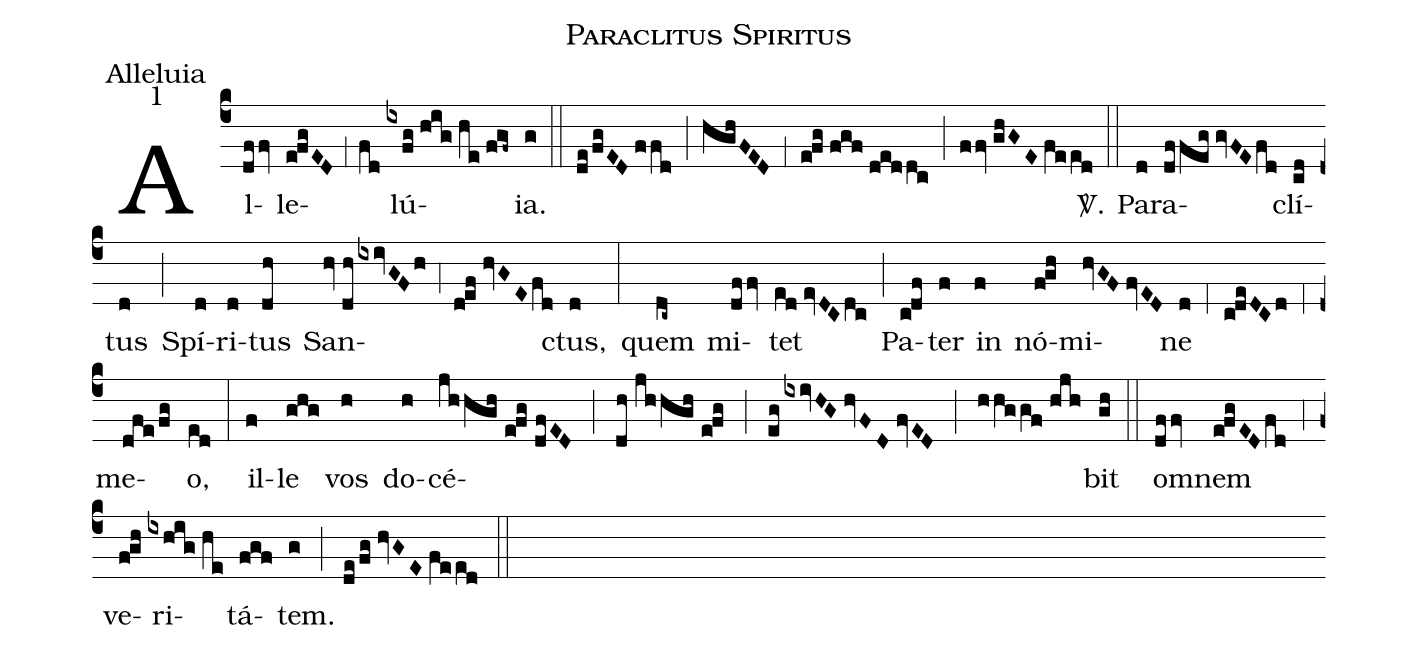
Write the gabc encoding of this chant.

name:Paraclitus Spiritus;
office-part:Alleluia;
mode:1;
%%
(c4) Al(dffv)le(e!fgED;1fd)lú(ixfg//hig//he//fgf~)ia.(g) (::) (de/fgED//ffd) (;) (hghFED) (;1) (e!fg//fgf//deddc) (;) (ffv//ghGE//feed) <sp>V/</sp>.(::) Pa(d)ra(dffeg//gvFE/fd)clí(cd)tus(d) (;) Spí(d)ri(d)tus(dh) San(hv//dh/ixivGF/h;4d!ef//hvGE/fd)ctus,(d) (:) quem(dc~) mi(dffv)tet(ed//evDC/dc) (;) Pa(c!df)ter(f) in(f) nó(f!gh)mi(hvGF//fvED)ne(d) (;2) (c!deDCd) (;2) me(dfe/fg)o,(ed) (:) il(f)le(ghg) vos(h) do(h)cé(jhhgh//e!fg//dfED;dh//jhhgh//e!fg;eg/ixivHG//hvFD//fvED;hhggf//hjh)bit(gh) (::) o(dffv)mnem(e!fgED/fd) (;4) ve(f!gh)ri(ixhig//he)tá(fgf)tem.(g) (;) (de/fg//hvGE//feed) (::)
